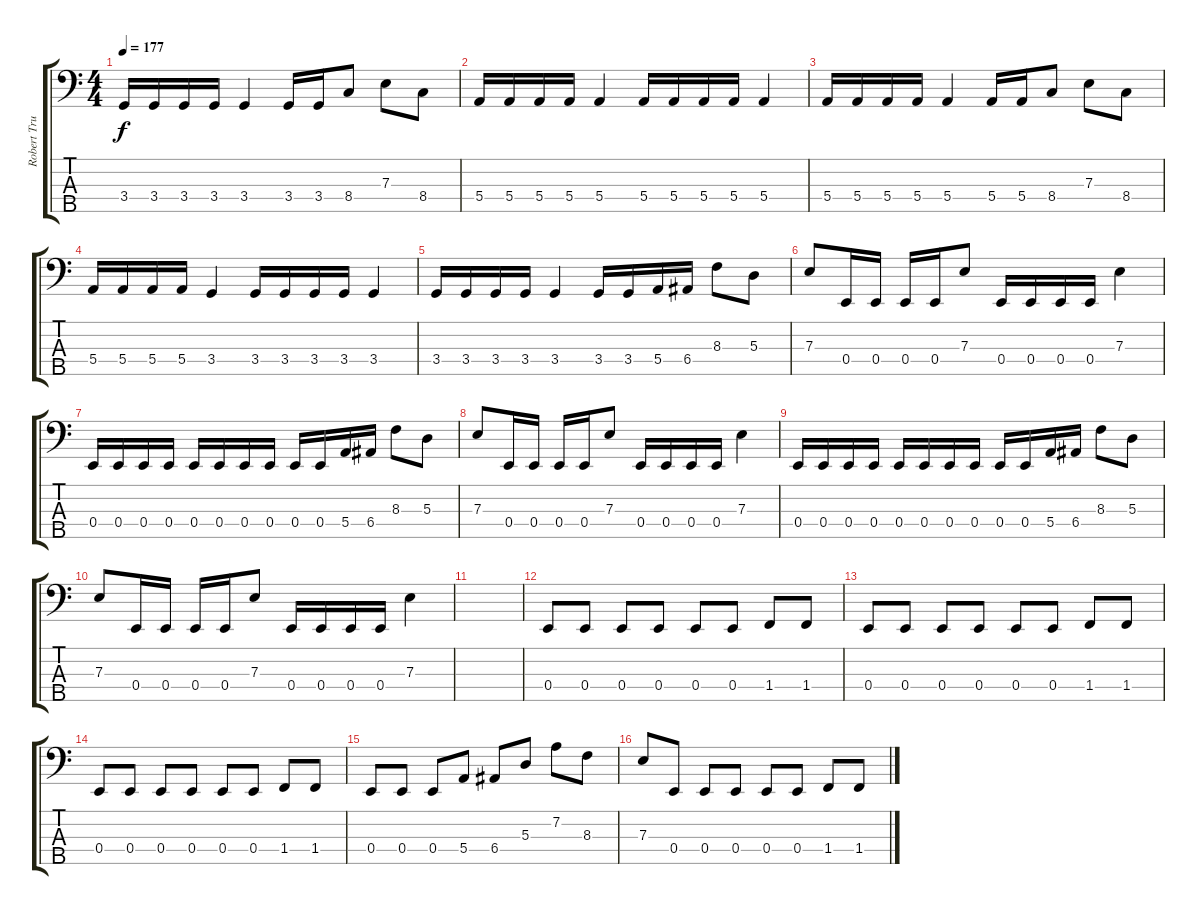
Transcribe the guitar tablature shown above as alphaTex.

\track ("Robert Trujillo" "Robert Tru") {instrument electricbassfinger}
\staff {score tabs}
\tuning (G2 D2 A1 E1 B0) {hide}
\ts (4 4)
\tempo 177
\clef f4
\ks c
3.4.16{dy f} 3.4.16 3.4.16 3.4.16 3.4.4 3.4.16 3.4.16 8.4.8 7.3.8 8.4.8 |
5.4.16 5.4.16 5.4.16 5.4.16 5.4.4 5.4.16 5.4.16 5.4.16 5.4.16 5.4.4 |
5.4.16 5.4.16 5.4.16 5.4.16 5.4.4 5.4.16 5.4.16 8.4.8 7.3.8 8.4.8 |
5.4.16 5.4.16 5.4.16 5.4.16 3.4.4 3.4.16 3.4.16 3.4.16 3.4.16 3.4.4 |
3.4.16 3.4.16 3.4.16 3.4.16 3.4.4 3.4.16 3.4.16 5.4.16 6.4.16 8.3.8 5.3.8 |
7.3.8 0.4.16 0.4.16 0.4.16 0.4.16 7.3.8 0.4.16 0.4.16 0.4.16 0.4.16 7.3.4 |
0.4.16 0.4.16 0.4.16 0.4.16 0.4.16 0.4.16 0.4.16 0.4.16 0.4.16 0.4.16 5.4.16 6.4.16 8.3.8 5.3.8 |
7.3.8 0.4.16 0.4.16 0.4.16 0.4.16 7.3.8 0.4.16 0.4.16 0.4.16 0.4.16 7.3.4 |
0.4.16 0.4.16 0.4.16 0.4.16 0.4.16 0.4.16 0.4.16 0.4.16 0.4.16 0.4.16 5.4.16 6.4.16 8.3.8 5.3.8 |
7.3.8 0.4.16 0.4.16 0.4.16 0.4.16 7.3.8 0.4.16 0.4.16 0.4.16 0.4.16 7.3.4 |
|
0.4.8 0.4.8 0.4.8 0.4.8 0.4.8 0.4.8 1.4.8 1.4.8 |
0.4.8 0.4.8 0.4.8 0.4.8 0.4.8 0.4.8 1.4.8 1.4.8 |
0.4.8 0.4.8 0.4.8 0.4.8 0.4.8 0.4.8 1.4.8 1.4.8 |
0.4.8 0.4.8 0.4.8 5.4.8 6.4.8 5.3.8 7.2.8 8.3.8 |
7.3.8 0.4.8 0.4.8 0.4.8 0.4.8 0.4.8 1.4.8 1.4.8
